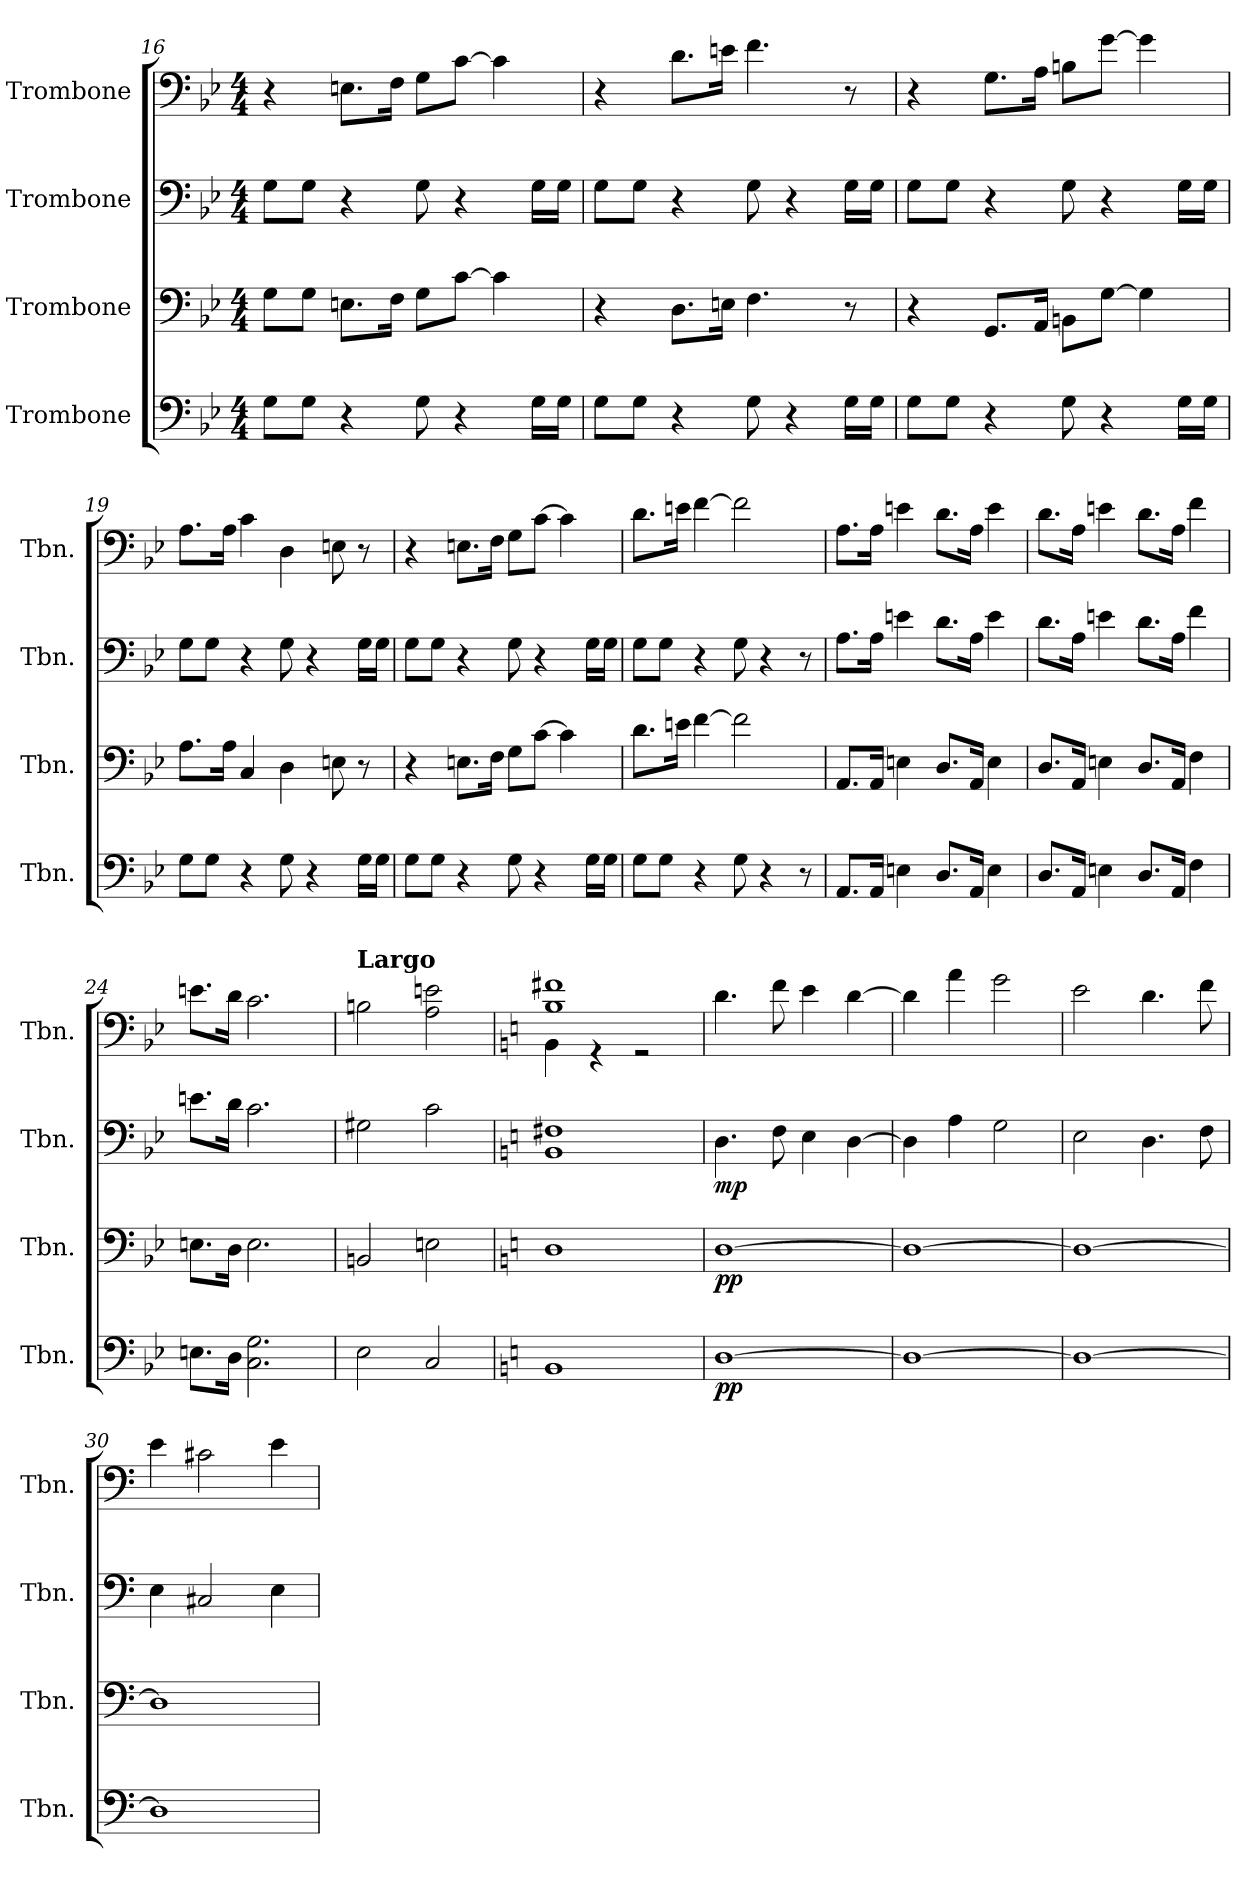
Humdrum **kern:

**kern	**dynam	**kern	**dynam	**kern	**dynam	**kern	**dynam
*part4	*part4	*part3	*part3	*part2	*part2	*part1	*part1
*staff4	*staff4	*staff3	*staff3	*staff2	*staff2	*staff1	*staff1
*I"Trombone	*	*I"Trombone	*	*I"Trombone	*	*I"Trombone	*
*I'Tbn.	*	*I'Tbn.	*	*I'Tbn.	*	*I'Tbn.	*
*clefF4	*	*clefF4	*	*clefF4	*	*clefF4	*
*k[b-e-]	*	*k[b-e-]	*	*k[b-e-]	*	*k[b-e-]	*
*M4/4	*	*M4/4	*	*M4/4	*	*M4/4	*
=16	=16	=16	=16	=16	=16	=16	=16
8G\L	.	8G\L	.	8G\L	.	4r	.
8G\J	.	8G\J	.	8G\J	.	.	.
4r	.	8.En\L	.	4r	.	8.En\L	.
.	.	16F\Jk	.	.	.	16F\Jk	.
8G\	.	8G\L	.	8G\	.	8G\L	.
4r	.	[8c\J	.	4r	.	[8c\J	.
.	.	4c\]	.	.	.	4c\]	.
16G\LL	.	.	.	16G\LL	.	.	.
16G\JJ	.	.	.	16G\JJ	.	.	.
=17	=17	=17	=17	=17	=17	=17	=17
8G\L	.	4r	.	8G\L	.	4r	.
8G\J	.	.	.	8G\J	.	.	.
4r	.	8.D\L	.	4r	.	8.d\L	.
.	.	16En\Jk	.	.	.	16en\Jk	.
8G\	.	4.F\	.	8G\	.	4.f\	.
4r	.	.	.	4r	.	.	.
16G\LL	.	8r	.	16G\LL	.	8r	.
16G\JJ	.	.	.	16G\JJ	.	.	.
!!LO:LB:g=z
=18	=18	=18	=18	=18	=18	=18	=18
8G\L	.	4r	.	8G\L	.	4r	.
8G\J	.	.	.	8G\J	.	.	.
4r	.	8.GG/L	.	4r	.	8.G\L	.
.	.	16AA/Jk	.	.	.	16A\Jk	.
8G\	.	8BBn\L	.	8G\	.	8Bn\L	.
4r	.	[8G\J	.	4r	.	[8g\J	.
.	.	4G\]	.	.	.	4g\]	.
16G\LL	.	.	.	16G\LL	.	.	.
16G\JJ	.	.	.	16G\JJ	.	.	.
=19	=19	=19	=19	=19	=19	=19	=19
8G\L	.	8.A\L	.	8G\L	.	8.A\L	.
8G\J	.	.	.	8G\J	.	.	.
.	.	16A\Jk	.	.	.	16A\Jk	.
4r	.	4C/	.	4r	.	4c\	.
8G\	.	4D\	.	8G\	.	4D\	.
4r	.	.	.	4r	.	.	.
.	.	8En\	.	.	.	8En\	.
16G\LL	.	8r	.	16G\LL	.	8r	.
16G\JJ	.	.	.	16G\JJ	.	.	.
=20	=20	=20	=20	=20	=20	=20	=20
8G\L	.	4r	.	8G\L	.	4r	.
8G\J	.	.	.	8G\J	.	.	.
4r	.	8.En\L	.	4r	.	8.En\L	.
.	.	16F\Jk	.	.	.	16F\Jk	.
8G\	.	8G\L	.	8G\	.	8G\L	.
4r	.	[8c\J	.	4r	.	[8c\J	.
.	.	4c\]	.	.	.	4c\]	.
16G\LL	.	.	.	16G\LL	.	.	.
16G\JJ	.	.	.	16G\JJ	.	.	.
=21	=21	=21	=21	=21	=21	=21	=21
8G\L	.	8.d\L	.	8G\L	.	8.d\L	.
8G\J	.	.	.	8G\J	.	.	.
.	.	16en\Jk	.	.	.	16en\Jk	.
4r	.	[4f\	.	4r	.	[4f\	.
8G\	.	2f\]	.	8G\	.	2f\]	.
4r	.	.	.	4r	.	.	.
8r	.	.	.	8r	.	.	.
!!LO:LB:g=z
=22	=22	=22	=22	=22	=22	=22	=22
8.AA/L	.	8.AA/L	.	8.A\L	.	8.A\L	.
16AA/Jk	.	16AA/Jk	.	16A\Jk	.	16A\Jk	.
4En\	.	4En\	.	4en\	.	4en\	.
8.D/L	.	8.D/L	.	8.d\L	.	8.d\L	.
16AA/Jk	.	16AA/Jk	.	16A\Jk	.	16A\Jk	.
4E\	.	4E\	.	4e\	.	4e\	.
=23	=23	=23	=23	=23	=23	=23	=23
8.D/L	.	8.D/L	.	8.d\L	.	8.d\L	.
16AA/Jk	.	16AA/Jk	.	16A\Jk	.	16A\Jk	.
4En\	.	4En\	.	4en\	.	4en\	.
8.D/L	.	8.D/L	.	8.d\L	.	8.d\L	.
16AA/Jk	.	16AA/Jk	.	16A\Jk	.	16A\Jk	.
4F\	.	4F\	.	4f\	.	4f\	.
=24	=24	=24	=24	=24	=24	=24	=24
8.En\L	.	8.En\L	.	8.en\L	.	8.en\L	.
16D\Jk	.	16D\Jk	.	16d\Jk	.	16d\Jk	.
2.C\ 2.G\	.	2.E\	.	2.c\	.	2.c\	.
=25	=25	=25	=25	=25	=25	=25	=25
!	!	!	!	!	!	!LO:TX:a:B:t=Largo	!
2E-\	.	2BBn/	.	2G#X\	.	2Bn\	.
2C/	.	2En\	.	2c\	.	2A\ 2en\	.
=26	=26	=26	=26	=26	=26	=26	=26
*k[]	*	*k[]	*	*k[]	*	*k[]	*
*	*	*	*	*	*	*^	*
1BB	.	1D	.	1BB 1F#X	.	1B 1f#X	4BB\	.
.	.	.	.	.	.	.	4r	.
.	.	.	.	.	.	.	2r	.
*	*	*	*	*	*	*v	*v	*
=27	=27	=27	=27	=27	=27	=27	=27
*	*	*	*	*	*	*MM100	*
*	*	*	*	*	*	*^	*
!	!LO:DY:b	!	!LO:DY:b	!	!LO:DY:b	!	!	!LO:DY:b
!	!	!	!	!	!	!	!	!LO:DY:n=1:b
*	*	*	*	*	*	*v	*v	*
[1D	pp	[1D	pp	4.D\	mp	4.d\	mf mp
.	.	.	.	8F\	.	8f\	.
.	.	.	.	4E\	.	4e\	.
.	.	.	.	[4D\	.	[4d\	.
=28	=28	=28	=28	=28	=28	=28	=28
1D_	.	1D_	.	4D\]	.	4d\]	.
.	.	.	.	4A\	.	4a\	.
.	.	.	.	2G\	.	2g\	.
!!LO:PB:g=z
=29	=29	=29	=29	=29	=29	=29	=29
1D_	.	1D_	.	2E\	.	2e\	.
.	.	.	.	4.D\	.	4.d\	.
.	.	.	.	8F\	.	8f\	.
=30	=30	=30	=30	=30	=30	=30	=30
1D]	.	1D]	.	4E\	.	4e\	.
.	.	.	.	2C#X/	.	2c#X\	.
.	.	.	.	4E\	.	4e\	.
=	=	=	=	=	=	=	=
*-	*-	*-	*-	*-	*-	*-	*-
